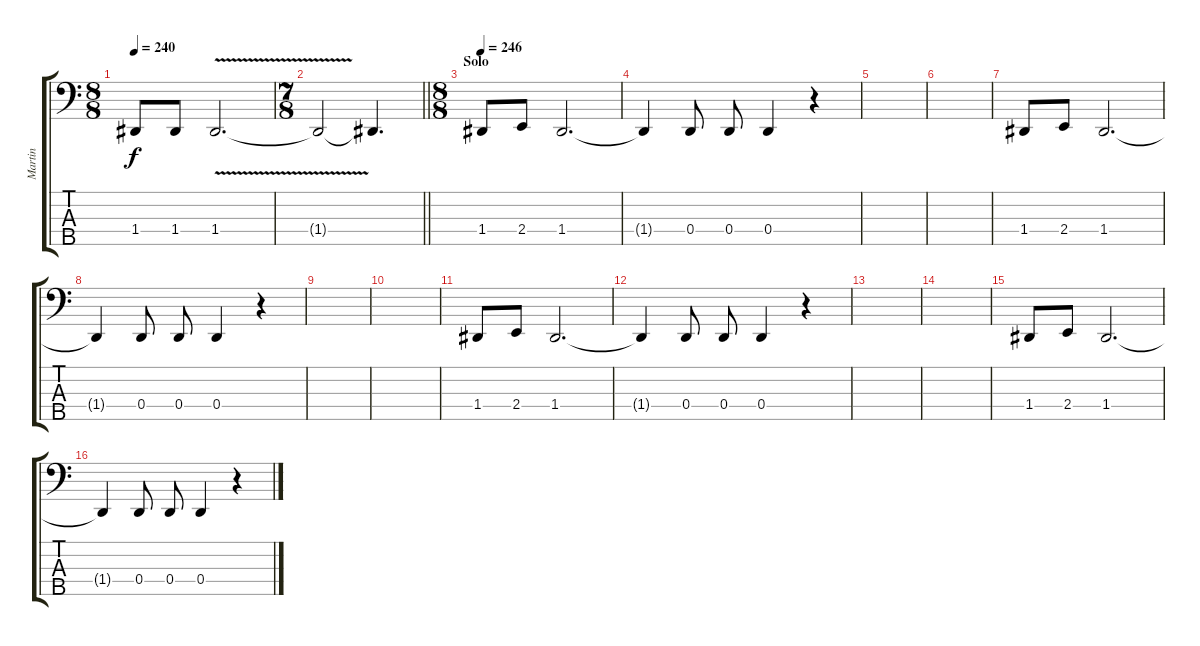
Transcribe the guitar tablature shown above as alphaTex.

\track ("Martin" "Martin") {instrument electricbassfinger}
\staff {score tabs}
\tuning (F2 C2 G1 D1 A0) {hide}
\ts (8 8)
\tempo 240
\clef f4
\ks c
1.4.8{dy f} 1.4.8 1.4{v}.2{d} |
\ts (7 8)
\barLineRight lightlight
1.4{t}.2 1.4{t}.4{d} |
\ts (8 8)
\section ("" "Solo")
\tempo 246
1.4.8 2.4.8 1.4.2{d} |
1.4{t}.4 0.4.8 0.4.8 0.4.4 r.4 |
|
|
1.4.8 2.4.8 1.4.2{d} |
1.4{t}.4 0.4.8 0.4.8 0.4.4 r.4 |
|
|
1.4.8 2.4.8 1.4.2{d} |
1.4{t}.4 0.4.8 0.4.8 0.4.4 r.4 |
|
|
1.4.8 2.4.8 1.4.2{d} |
1.4{t}.4 0.4.8 0.4.8 0.4.4 r.4
